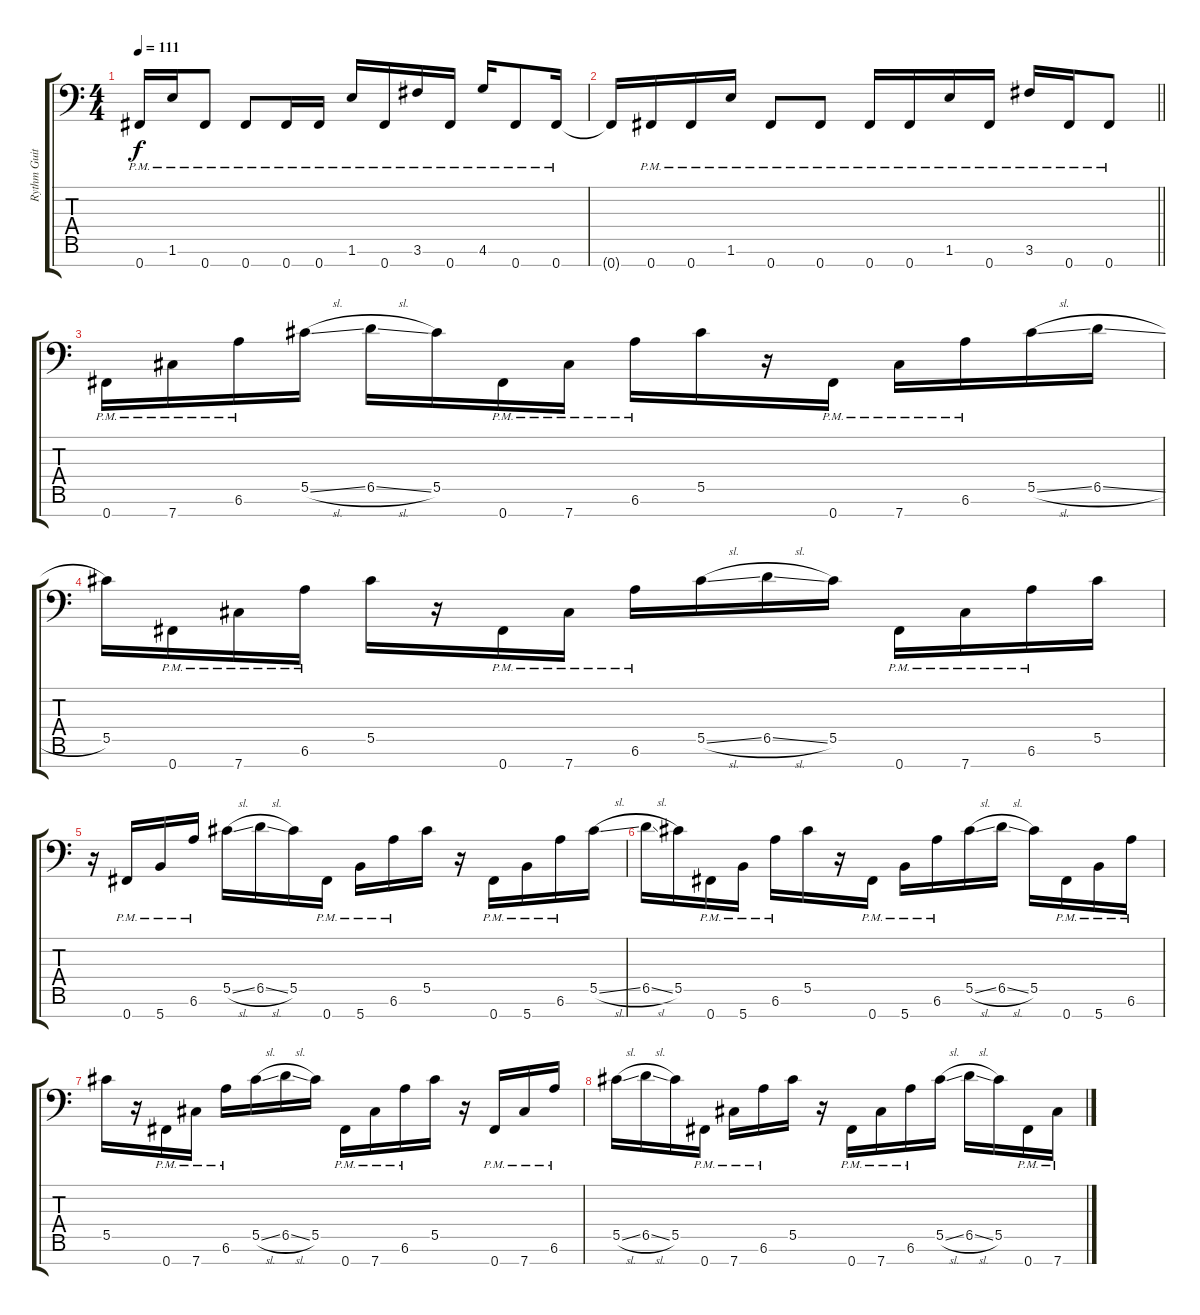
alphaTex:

\track ("Rythm Guitar #2" "Rythm Guit") {instrument distortionguitar}
\staff {score tabs}
\tuning (Db4 Ab3 Eb3 Db3 Ab2 Eb2 Gb1) {hide}
\ts (4 4)
\tempo 111
\clef f4
\ks c
0.7{pm}.16{dy f} 1.6{pm}.16 0.7{pm}.8 0.7{pm}.8 0.7{pm}.16 0.7{pm}.16 1.6{pm}.16 0.7{pm}.16 3.6{pm}.16 0.7{pm}.16 4.6{pm}.16 0.7{pm}.8 0.7{pm}.16 |
\barLineRight lightlight
0.7{t}.16 0.7{pm}.16 0.7{pm}.16 1.6{pm}.16 0.7{pm}.8 0.7{pm}.8 0.7{pm}.16 0.7{pm}.16 1.6{pm}.16 0.7{pm}.16 3.6{pm}.16 0.7{pm}.16 0.7{pm}.8 |
\section ("" "")
0.7{pm}.16 7.7{pm}.16 6.6{pm}.16 5.5{sl}.16 6.5{sl}.16 5.5.16 0.7{pm}.16 7.7{pm}.16 6.6{pm}.16 5.5.16 r.16 0.7{pm}.16 7.7{pm}.16 6.6{pm}.16 5.5{sl}.16 6.5{sl}.16 |
5.5.16 0.7{pm}.16 7.7{pm}.16 6.6{pm}.16 5.5.16 r.16 0.7{pm}.16 7.7{pm}.16 6.6{pm}.16 5.5{sl}.16 6.5{sl}.16 5.5.16 0.7{pm}.16 7.7{pm}.16 6.6{pm}.16 5.5.16 |
r.16 0.7{pm}.16 5.7{pm}.16 6.6{pm}.16 5.5{sl}.16 6.5{sl}.16 5.5.16 0.7{pm}.16 5.7{pm}.16 6.6{pm}.16 5.5.16 r.16 0.7{pm}.16 5.7{pm}.16 6.6{pm}.16 5.5{sl}.16 |
6.5{sl}.16 5.5.16 0.7{pm}.16 5.7{pm}.16 6.6{pm}.16 5.5.16 r.16 0.7{pm}.16 5.7{pm}.16 6.6{pm}.16 5.5{sl}.16 6.5{sl}.16 5.5.16 0.7{pm}.16 5.7{pm}.16 6.6{pm}.16 |
5.5.16 r.16 0.7{pm}.16 7.7{pm}.16 6.6{pm}.16 5.5{sl}.16 6.5{sl}.16 5.5.16 0.7{pm}.16 7.7{pm}.16 6.6{pm}.16 5.5.16 r.16 0.7{pm}.16 7.7{pm}.16 6.6{pm}.16 |
5.5{sl}.16 6.5{sl}.16 5.5.16 0.7{pm}.16 7.7{pm}.16 6.6{pm}.16 5.5.16 r.16 0.7{pm}.16 7.7{pm}.16 6.6{pm}.16 5.5{sl}.16 6.5{sl}.16 5.5.16 0.7{pm}.16 7.7{pm}.16
